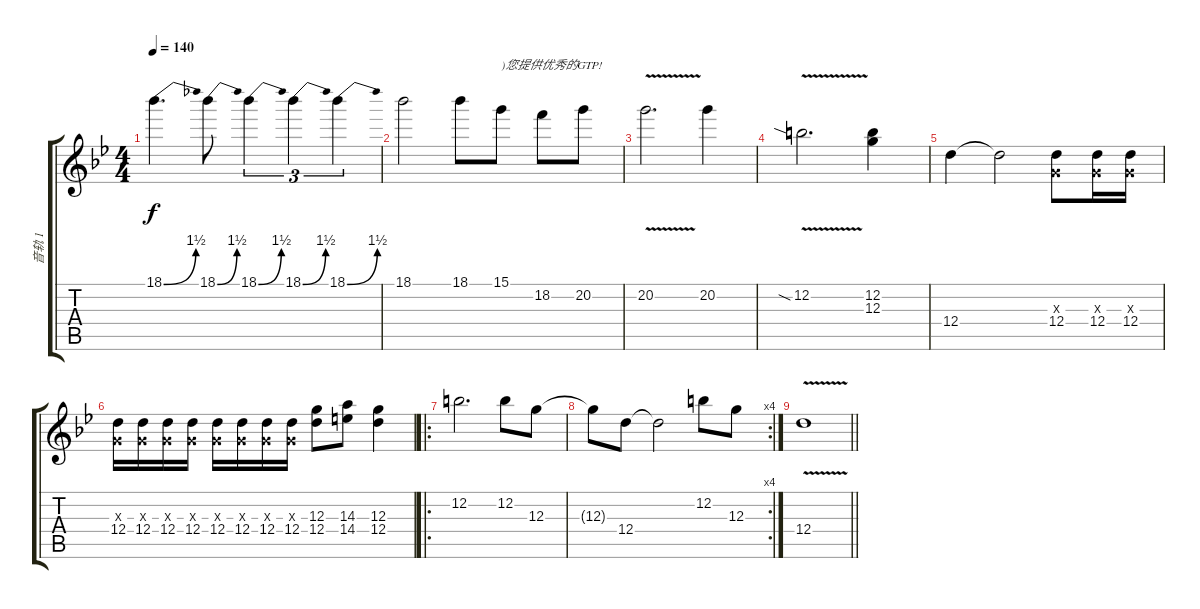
\track ("音轨 1" "音轨 1") {instrument acousticguitarsteel}
\staff {score tabs}
\tuning (E4 B3 G3 D3 A2 E2) {hide}
\ts (4 4)
\tempo 140
\clef g2
\ks bb
18.1{be (bend 0 0 60 6)}.4{d dy f} 18.1{be (bend 0 0 60 6)}.8 18.1{be (bend 0 0 60 6)}.4{tu (3 2)} 18.1{be (bend 0 0 60 6)}.4{tu (3 2)} 18.1{be (bend 0 0 60 6)}.4{tu (3 2)} |
18.1.2 18.1.8 15.1.8{txt ")您提供优秀的GTP!"} 18.2.8 20.2.8 |
20.2{v}.2{d} 20.2.4 |
12.2{v sia}.2{d} (12.2 12.3).4 |
12.4.4 12.4{t}.2 (0.3{x} 12.4).8 (0.3{x} 12.4).16 (0.3{x} 12.4).16 |
(0.3{x} 12.4).16 (0.3{x} 12.4).16 (0.3{x} 12.4).16 (0.3{x} 12.4).16 (0.3{x} 12.4).16 (0.3{x} 12.4).16 (0.3{x} 12.4).16 (0.3{x} 12.4).16 (12.3 12.4).8 (14.3 14.4).8 (12.3 12.4).4 |
\ro
12.2.2{d} 12.2.8 12.3.8 |
\rc 4
12.3{t}.8 12.4.8 12.4{t}.2 12.2.8 12.3.8 |
\barLineRight lightlight
12.4{v}.1
